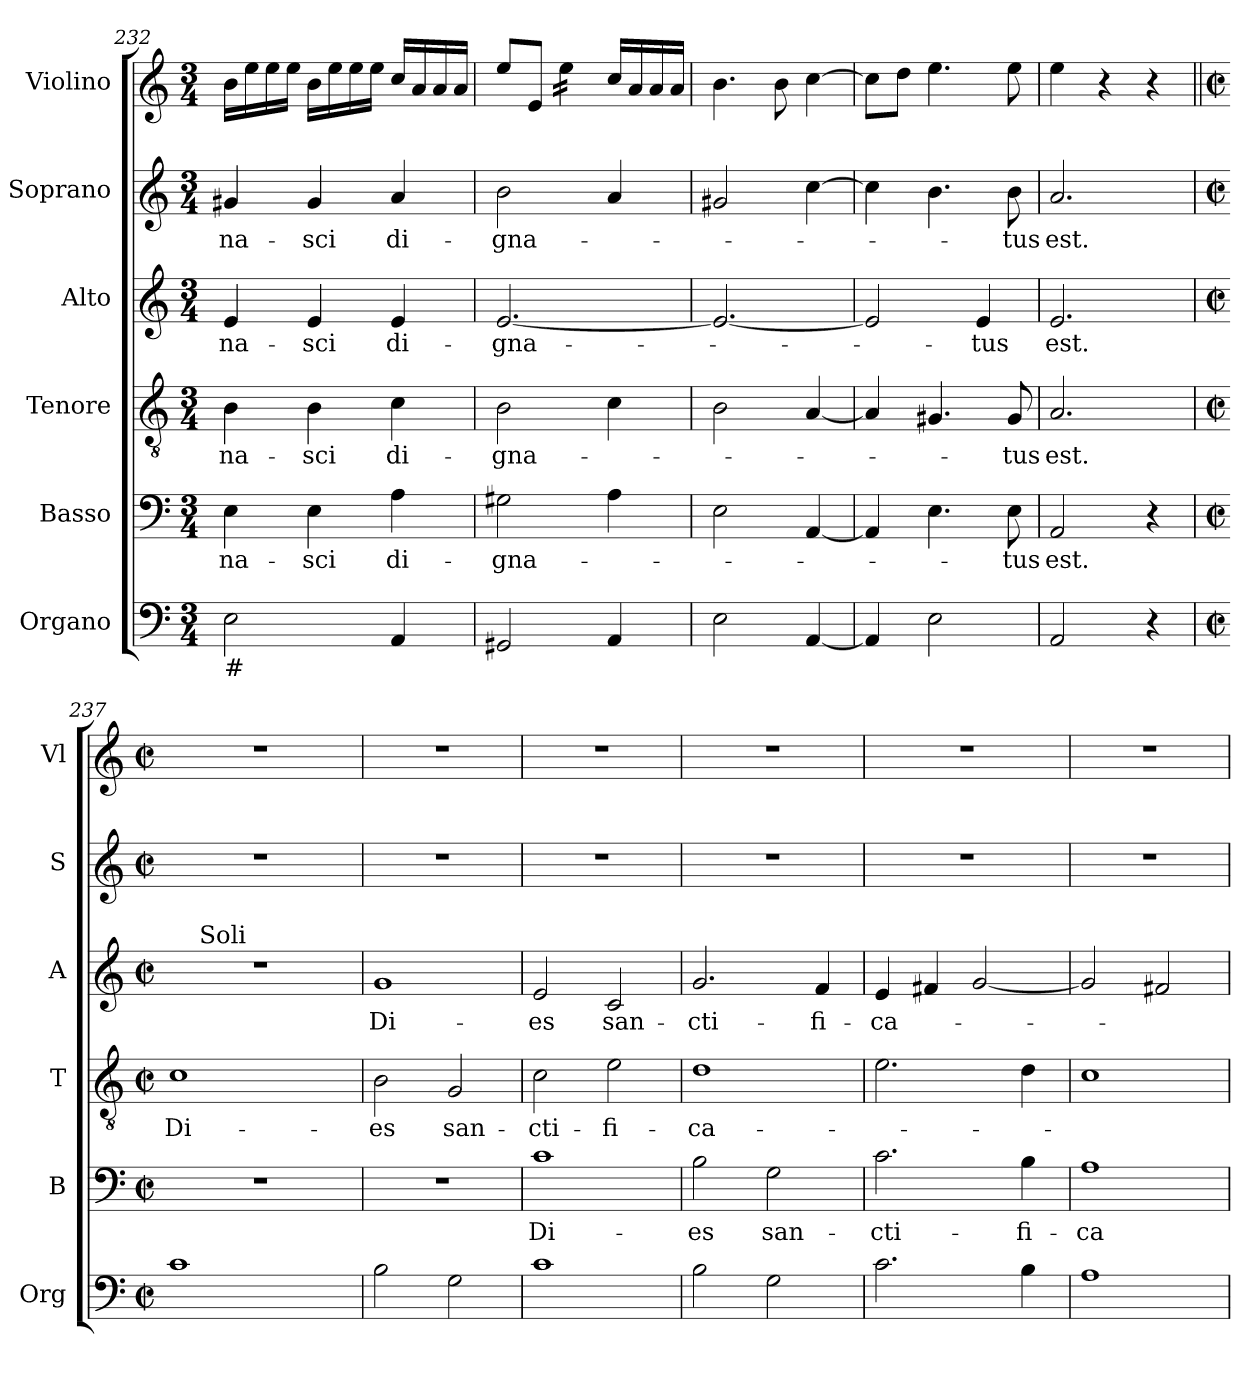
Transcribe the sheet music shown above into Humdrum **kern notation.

**kern	**kern	**text	**kern	**text	**kern	**text	**kern	**text	**kern
*part6	*part5	*part5	*part4	*part4	*part3	*part3	*part2	*part2	*part1
*staff6	*staff5	*staff5	*staff4	*staff4	*staff3	*staff3	*staff2	*staff2	*staff1
*I"Organo	*I"Basso	*	*I"Tenore	*	*I"Alto	*	*I"Soprano	*	*I"Violino
*I'Org	*I'B	*	*I'T	*	*I'A	*	*I'S	*	*I'Vl
!!LO:PB:g=z
*clefF4	*clefF4	*	*clefGv2	*	*clefG2	*	*clefG2	*	*clefG2
*k[]	*k[]	*	*k[]	*	*k[]	*	*k[]	*	*k[]
*C:	*C:	*	*C:	*	*C:	*	*C:	*	*C:
*M3/4	*M3/4	*	*M3/4	*	*M3/4	*	*M3/4	*	*M3/4
=232	=232	=232	=232	=232	=232	=232	=232	=232	=232
!LO:TX:b:t=#	!	!	!	!	!	!	!	!	!
!	!	!LO:LY:b:cj	!	!LO:LY:b:cj	!	!LO:LY:b:cj	!	!LO:LY:b:cj	!
2E\	4E\	na-	4B\	na-	4e/	na-	4g#X/	na-	16b\L
.	.	.	.	.	.	.	.	.	16ee\
.	.	.	.	.	.	.	.	.	16ee\
.	.	.	.	.	.	.	.	.	16ee\J
!	!	!LO:LY:b:cj	!	!LO:LY:b:cj	!	!LO:LY:b:cj	!	!LO:LY:b:cj	!
.	4E\	-sci	4B\	-sci	4e/	-sci	4g#/	-sci	16b\L
.	.	.	.	.	.	.	.	.	16ee\
.	.	.	.	.	.	.	.	.	16ee\
.	.	.	.	.	.	.	.	.	16ee\J
!	!	!LO:LY:b:cj	!	!LO:LY:b:cj	!	!LO:LY:b:cj	!	!LO:LY:b:cj	!
4AA/	4A\	di-	4c\	di-	4e/	di-	4a/	di-	16cc/L
.	.	.	.	.	.	.	.	.	16a/
.	.	.	.	.	.	.	.	.	16a/
.	.	.	.	.	.	.	.	.	16a/J
=233	=233	=233	=233	=233	=233	=233	=233	=233	=233
!	!	!LO:LY:b:cj	!	!LO:LY:b:cj	!	!LO:LY:b:cj	!	!LO:LY:b:cj	!
2GG#X/	2G#X\	-gna-	2B\	-gna-	[<2.e/	-gna-	2b\	-gna-	8ee/L
.	.	.	.	.	.	.	.	.	8e/J
*	*	*	*	*	*	*	*	*	*tremolo
.	.	.	.	.	.	.	.	.	16ee\LL
.	.	.	.	.	.	.	.	.	16ee\
.	.	.	.	.	.	.	.	.	16ee\
.	.	.	.	.	.	.	.	.	16ee\JJ
*	*	*	*	*	*	*	*	*	*Xtremolo
4AA/	4A\	.	4c\	.	.	.	4a/	.	16cc/L
.	.	.	.	.	.	.	.	.	16a/
.	.	.	.	.	.	.	.	.	16a/
.	.	.	.	.	.	.	.	.	16a/J
=234	=234	=234	=234	=234	=234	=234	=234	=234	=234
2E\	2E\	.	2B\	.	2.e/_<	.	2g#X/	.	4.b\
.	.	.	.	.	.	.	.	.	8b\
[<4AA/	[<4AA/	.	[<4A/	.	.	.	[>4cc\	.	[>4cc\
=235	=235	=235	=235	=235	=235	=235	=235	=235	=235
4AA/]	4AA/]	.	4A/]	.	2e/]	.	4cc\]	.	8cc\L]
.	.	.	.	.	.	.	.	.	8dd\J
2E\	4.E\	.	4.G#X/	.	.	.	4.b\	.	4.ee\
!	!	!	!	!	!	!LO:LY:b:cj	!	!	!
.	.	.	.	.	4e/	-tus	.	.	.
!	!	!LO:LY:b:cj	!	!LO:LY:b:cj	!	!	!	!LO:LY:b:cj	!
.	8E\	-tus	8G#/	-tus	.	.	8b\	-tus	8ee\
=236	=236	=236	=236	=236	=236	=236	=236	=236	=236
!	!	!LO:LY:b:cj	!	!LO:LY:b:cj	!	!LO:LY:b:cj	!	!LO:LY:b:cj	!
2AA/	2AA/	est.	2.A/	est.	2.e/	est.	2.a/	est.	4ee\
.	.	.	.	.	.	.	.	.	4r
4r	4r	.	.	.	.	.	.	.	4r
!!LO:LB:g=z
=237	=237	=237||	=237	=237||	=237	=237||	=237	=237||	=237||
*M2/2	*M2/2	*	*M2/2	*	*M2/2	*	*M2/2	*	*M2/2
*met(c|)	*met(c|)	*	*met(c|)	*	*met(c|)	*	*met(c|)	*	*met(c|)
!	!	!	!	!LO:LY:b:cj	!	!	!	!	!
*	*	*	*	*	*^	*	*	*	*
1c	1r	.	1c	Di-	1r	16..ryy	.	1r	.	1r
!	!	!	!	!	!	!LO:TX:a:t=Soli	!	!	!	!
.	.	.	.	.	.	2ryy	.	.	.	.
.	.	.	.	.	.	4ryy	.	.	.	.
.	.	.	.	.	.	8ryy	.	.	.	.
.	.	.	.	.	.	64ryy	.	.	.	.
=238	=238	=238	=238	=238	=238	=238	=238	=238	=238	=238
!	!	!	!	!LO:LY:b:cj	!	!	!LO:LY:b:cj	!	!	!
*	*	*	*	*	*v	*v	*	*	*	*
2B\	1r	.	2B\	-es	1g	Di-	1r	.	1r
!	!	!	!	!LO:LY:b:cj	!	!	!	!	!
2G\	.	.	2G/	san-	.	.	.	.	.
=239	=239	=239	=239	=239	=239	=239	=239	=239	=239
!	!	!LO:LY:b:cj	!	!LO:LY:b:cj	!	!LO:LY:b:cj	!	!	!
1c	1c	Di-	2c\	-cti-	2e/	-es	1r	.	1r
!	!	!	!	!LO:LY:b:cj	!	!LO:LY:b:cj	!	!	!
.	.	.	2e\	-fi-	2c/	san-	.	.	.
=240	=240	=240	=240	=240	=240	=240	=240	=240	=240
!	!	!LO:LY:b:cj	!	!LO:LY:b:cj	!	!LO:LY:b:cj	!	!	!
2B\	2B\	-es	1d	-ca-	2.g/	-cti-	1r	.	1r
!	!	!LO:LY:b:cj	!	!	!	!	!	!	!
2G\	2G\	san-	.	.	.	.	.	.	.
!	!	!	!	!	!	!LO:LY:b:cj	!	!	!
.	.	.	.	.	4f/	-fi-	.	.	.
=241	=241	=241	=241	=241	=241	=241	=241	=241	=241
!	!	!LO:LY:b:cj	!	!	!	!LO:LY:b:cj	!	!	!
2.c\	2.c\	-cti-	2.e\	.	4e/	-ca-	1r	.	1r
.	.	.	.	.	4f#X/	.	.	.	.
.	.	.	.	.	[<2g/	.	.	.	.
!	!	!LO:LY:b:cj	!	!	!	!	!	!	!
4B\	4B\	-fi-	4d\	.	.	.	.	.	.
=242	=242	=242	=242	=242	=242	=242	=242	=242	=242
!	!	!LO:LY:b:cj	!	!	!	!	!	!	!
1A	1A	-ca-	1c	.	2g/]	.	1r	.	1r
.	.	.	.	.	2f#X/	.	.	.	.
=	=	=	=	=	=	=	=	=	=
*-	*-	*-	*-	*-	*-	*-	*-	*-	*-
